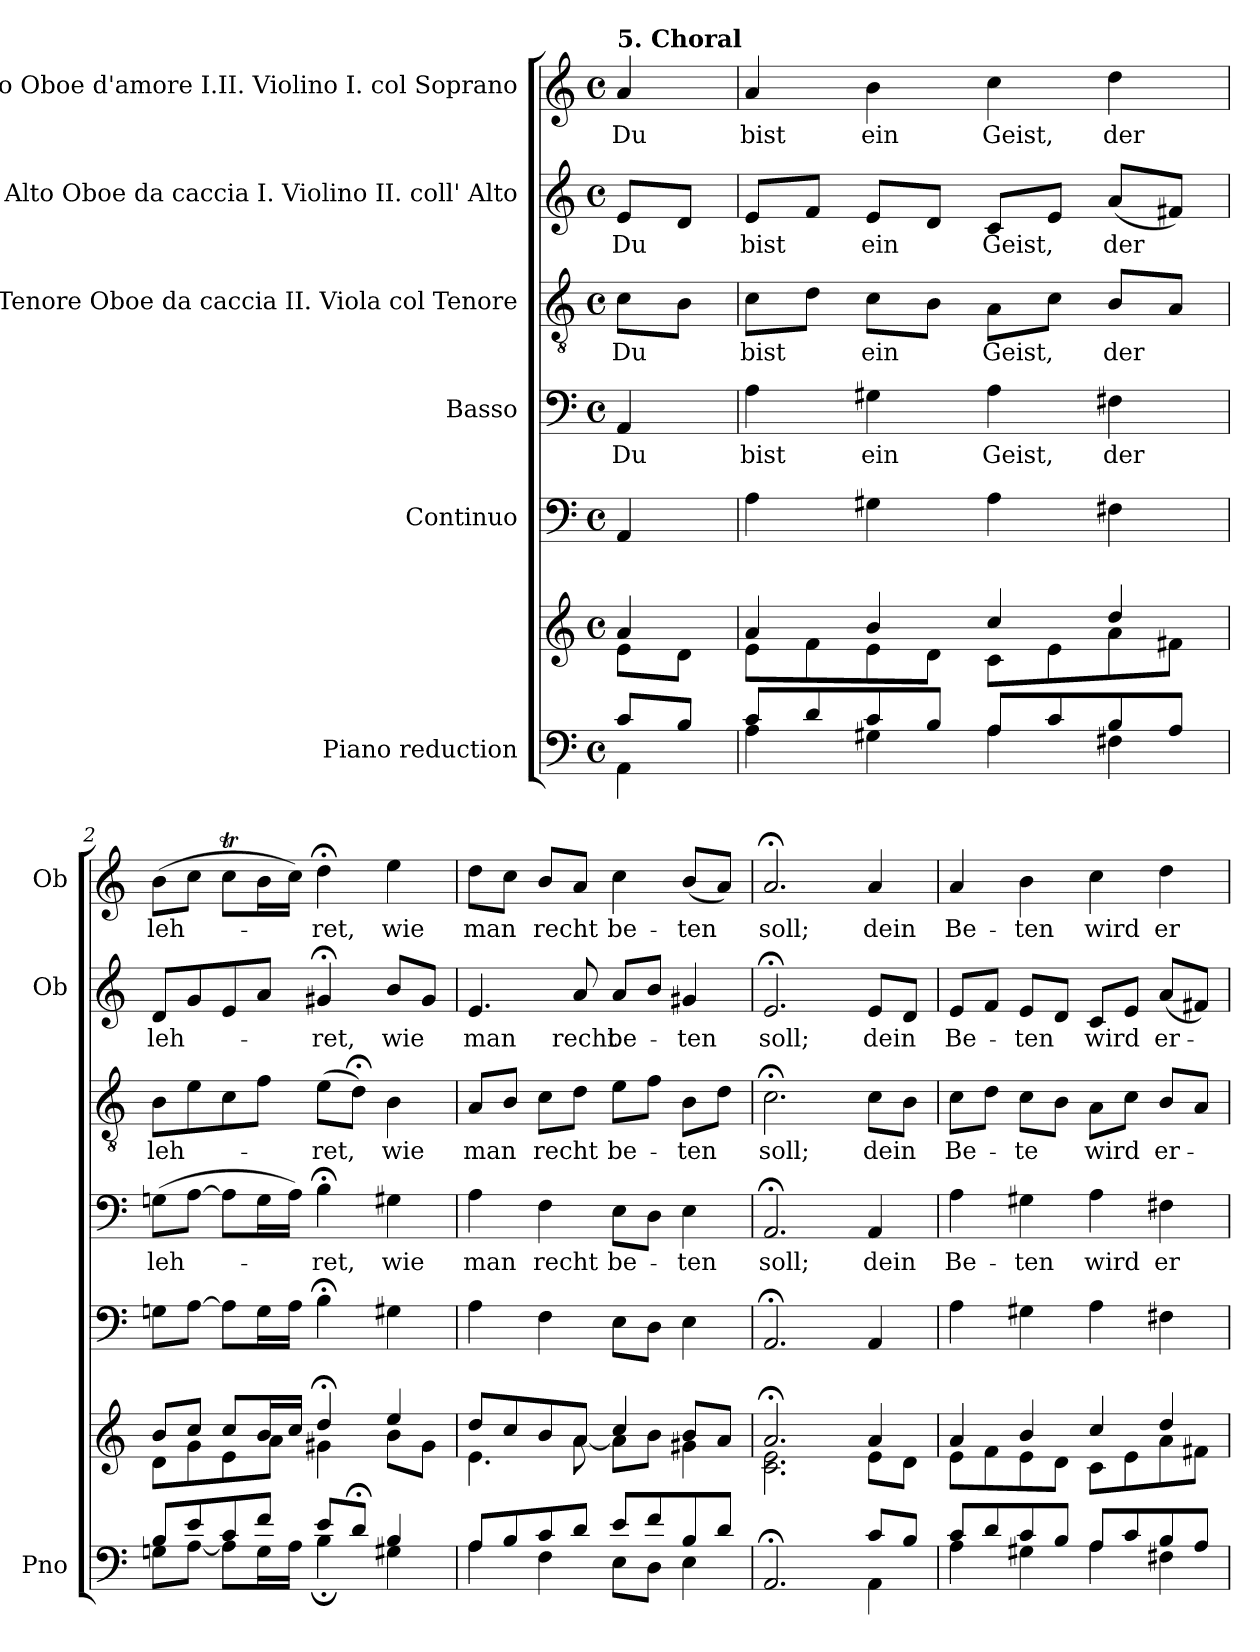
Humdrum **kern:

**kern	**kern	**kern	**kern	**text	**kern	**text	**kern	**text	**kern	**text
*part6	*part6	*part5	*part4	*part4	*part3	*part3	*part2	*part2	*part1	*part1
*staff7	*staff6	*staff5	*staff4	*staff4	*staff3	*staff3	*staff2	*staff2	*staff1	*staff1
*I"Piano reduction	*	*I"Continuo	*I"Basso	*	*I"Tenore Oboe da caccia II. Viola col Tenore	*	*I"Alto Oboe da caccia I. Violino II. coll' Alto	*	*I"Soprano Oboe d'amore I.II. Violino I. col Soprano	*
*I'Pno	*	*	*	*	*	*	*I'Ob	*	*I'Ob	*
*clefF4	*clefG2	*clefF4	*clefF4	*	*clefGv2	*	*clefG2	*	*clefG2	*
*k[]	*k[]	*k[]	*k[]	*	*k[]	*	*k[]	*	*k[]	*
*M4/4	*M4/4	*M4/4	*M4/4	*	*M4/4	*	*M4/4	*	*M4/4	*
*met(c)	*met(c)	*met(c)	*met(c)	*	*met(c)	*	*met(c)	*	*met(c)	*
=	=	=	=	=	=	=	=	=	=	=
*^	*^	*	*	*	*	*	*	*	*	*
!	!	!	!	!	!	!	!	!	!	!	!LO:TX:a:B:t=5. Choral	!
!	!	!	!	!	!	!LO:LY:b	!	!LO:LY:b	!	!LO:LY:b	!	!LO:LY:b
8c/L	4AA\	4a/	8e\L	4AA/	4AA/	Du	8c\L	Du	8e/L	Du	4a/	Du
8B/J	.	.	8d\J	.	.	.	8B\J	.	8d/J	.	.	.
=1	=1	=1	=1	=1	=1	=1	=1	=1	=1	=1	=1	=1
!	!	!	!	!	!	!LO:LY:b	!	!LO:LY:b	!	!LO:LY:b	!	!LO:LY:b
8c/L	4A\	4a/	8e\L	4A\	4A\	bist	8c\L	bist	8e/L	bist	4a/	bist
8d/	.	.	8f\	.	.	.	8d\J	.	8f/J	.	.	.
!	!	!	!	!	!	!LO:LY:b	!	!LO:LY:b	!	!LO:LY:b	!	!LO:LY:b
8c/	4G#X\	4b/	8e\	4G#X\	4G#X\	ein	8c\L	ein	8e/L	ein	4b\	ein
8B/J	.	.	8d\J	.	.	.	8B\J	.	8d/J	.	.	.
!	!	!	!	!	!	!LO:LY:b	!	!LO:LY:b	!	!LO:LY:b	!	!LO:LY:b
8A/L	4A\	4cc/	8c\L	4A\	4A\	Geist,	8A\L	Geist,	8c/L	Geist,	4cc\	Geist,
8c/	.	.	8e\	.	.	.	8c\J	.	8e/J	.	.	.
!	!	!	!	!	!	!LO:LY:b	!	!LO:LY:b	!	!LO:LY:b	!	!LO:LY:b
8B/	4F#X\	4dd/	8a\	4F#X\	4F#X\	der	8B/L	der	(<8a/L	der	4dd\	der
8A/J	.	.	8f#X\J	.	.	.	8A/J	.	8f#X/J)	.	.	.
=2	=2	=2	=2	=2	=2	=2	=2	=2	=2	=2	=2	=2
!	!	!	!	!	!	!LO:LY:b	!	!LO:LY:b	!	!LO:LY:b	!	!LO:LY:b
8B/L	8Gn\L	8b/L	8d\L	8Gn\L	(>8Gn\L	leh-	8B\L	leh-	8d/L	leh-	(>8b\L	leh-
8e/	[8A\J	8cc/J	8g\	[8A\J	[8A\J	.	8e\	.	8g/	.	8cc\J	.
8c/	8A\L]	8cc/L	8e\	8A\L]	8A\L]	.	8c\	.	8e/	.	8ccT\L	.
8f/J	16G\L	16b/L	8a\J	16G\L	16G\L	.	8f\J	.	8a/J	.	16b\L	.
.	16A\JJ	16cc/JJ	.	16A\JJ	16A\JJ)	.	.	.	.	.	16cc\JJ)	.
!	!	!	!	!	!	!LO:LY:b	!	!LO:LY:b	!	!LO:LY:b	!	!LO:LY:b
8e/L	4B;\	4dd;</	4g#X\	4B;<\	4B;<\	-ret,	(>8e\L	-ret,	4g#X;</	-ret,	4dd;<\	-ret,
8d;</J	.	.	.	.	.	.	8d;<\J)	.	.	.	.	.
!	!	!	!	!	!	!LO:LY:b	!	!LO:LY:b	!	!LO:LY:b	!	!LO:LY:b
4B/	4G#X\	4ee/	8b\L	4G#X\	4G#X\	wie	4B\	wie	8b/L	wie	4ee\	wie
.	.	.	8g#\J	.	.	.	.	.	8g#/J	.	.	.
=3	=3	=3	=3	=3	=3	=3	=3	=3	=3	=3	=3	=3
!	!	!	!	!	!	!LO:LY:b	!	!LO:LY:b	!	!LO:LY:b	!	!LO:LY:b
8A/L	4A\	8dd/L	4.e\	4A\	4A\	man	8A/L	man	4.e/	man	8dd\L	man
8B/	.	8cc/	.	.	.	.	8B/J	.	.	.	8cc\J	.
!	!	!	!	!	!	!LO:LY:b	!	!LO:LY:b	!	!	!	!LO:LY:b
8c/	4F\	8b/	.	4F\	4F\	recht	8c\L	recht	.	.	8b/L	recht
!	!	!	!	!	!	!	!	!	!	!LO:LY:b	!	!
8d/J	.	8a/J	[8a\	.	.	.	8d\J	.	8a/	recht	8a/J	.
!	!	!	!	!	!	!LO:LY:b	!	!LO:LY:b	!	!LO:LY:b	!	!LO:LY:b
8e/L	8E\L	4cc/	8a\L]	8E\L	8E\L	be-	8e\L	be-	8a/L	be-	4cc\	be-
8f/	8D\J	.	8b\J	8D\J	8D\J	.	8f\J	.	8b/J	.	.	.
!	!	!	!	!	!	!LO:LY:b	!	!LO:LY:b	!	!LO:LY:b	!	!LO:LY:b
8B/	4E\	8b/L	4g#X\	4E\	4E\	-ten	8B\L	-ten	4g#X/	-ten	(<8b/L	-ten
8d/J	.	8a/J	.	.	.	.	8d\J	.	.	.	8a/J)	.
=4	=4	=4	=4	=4	=4	=4	=4	=4	=4	=4	=4	=4
!	!	!	!	!	!	!LO:LY:b	!	!LO:LY:b	!	!LO:LY:b	!	!LO:LY:b
2.AA;/	2.ryy	2.a;</	2.c\ 2.e\	2.AA;</	2.AA;</	soll;	2.c;<\	soll;	2.e;</	soll;	2.a;</	soll;
!	!	!	!	!	!	!LO:LY:b	!	!LO:LY:b	!	!LO:LY:b	!	!LO:LY:b
8c/L	4AA\	4a/	8e\L	4AA/	4AA/	dein	8c\L	dein	8e/L	dein	4a/	dein
8B/J	.	.	8d\J	.	.	.	8B\J	.	8d/J	.	.	.
!!LO:LB:g=z
=5	=5	=5	=5	=5	=5	=5	=5	=5	=5	=5	=5	=5
!	!	!	!	!	!	!LO:LY:b	!	!LO:LY:b	!	!LO:LY:b	!	!LO:LY:b
8c/L	4A\	4a/	8e\L	4A\	4A\	Be-	8c\L	Be-	8e/L	Be-	4a/	Be-
8d/	.	.	8f\	.	.	.	8d\J	.	8f/J	.	.	.
!	!	!	!	!	!	!LO:LY:b	!	!LO:LY:b	!	!LO:LY:b	!	!LO:LY:b
8c/	4G#X\	4b/	8e\	4G#X\	4G#X\	-ten	8c\L	-te	8e/L	-ten	4b\	-ten
8B/J	.	.	8d\J	.	.	.	8B\J	.	8d/J	.	.	.
!	!	!	!	!	!	!LO:LY:b	!	!LO:LY:b	!	!LO:LY:b	!	!LO:LY:b
8A/L	4A\	4cc/	8c\L	4A\	4A\	wird	8A\L	wird	8c/L	wird	4cc\	wird
8c/	.	.	8e\	.	.	.	8c\J	.	8e/J	.	.	.
!	!	!	!	!	!	!LO:LY:b	!	!LO:LY:b	!	!LO:LY:b	!	!LO:LY:b
8B/	4F#X\	4dd/	8a\	4F#X\	4F#X\	er-	8B/L	er-	(<8a/L	er-	4dd\	er-
8A/J	.	.	8f#X\J	.	.	.	8A/J	.	8f#X/J)	.	.	.
*v	*v	*	*	*	*	*	*	*	*	*	*	*
*	*v	*v	*	*	*	*	*	*	*	*	*
=	=	=	=	=	=	=	=	=	=	=
*-	*-	*-	*-	*-	*-	*-	*-	*-	*-	*-
